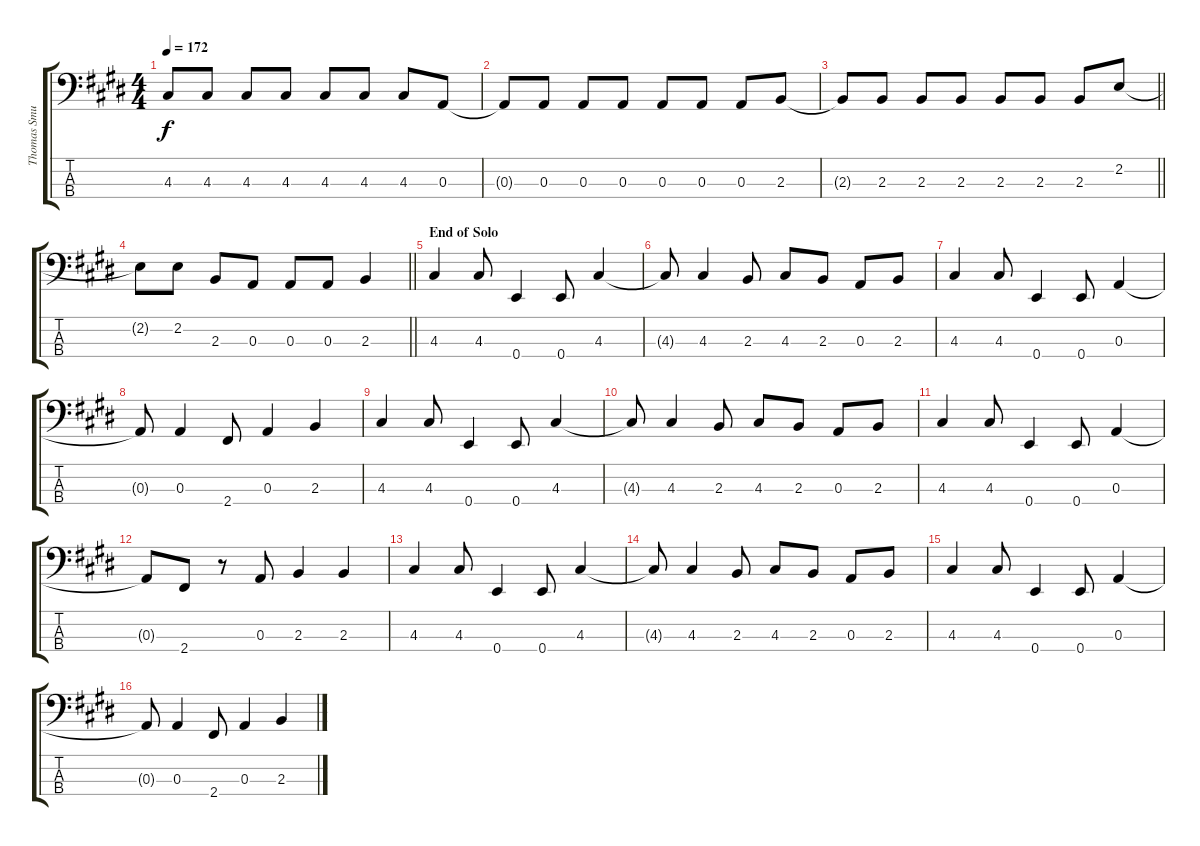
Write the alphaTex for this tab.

\track ("Thomas Smuszynski" "Thomas Smu") {instrument electricbassfinger}
\staff {score tabs}
\tuning (G2 D2 A1 E1) {hide}
\ts (4 4)
\tempo 172
\clef f4
\ks c#minor
4.3{t}.8{dy f} 4.3.8 4.3.8 4.3.8 4.3.8 4.3.8 4.3.8 0.3.8 |
0.3{t}.8 0.3.8 0.3.8 0.3.8 0.3.8 0.3.8 0.3.8 2.3.8 |
\barLineRight lightlight
2.3{t}.8 2.3.8 2.3.8 2.3.8 2.3.8 2.3.8 2.3.8 2.2.8 |
\barLineRight lightlight
2.2{t}.8 2.2.8 2.3.8 0.3.8 0.3.8 0.3.8 2.3.4 |
\section ("" "End of Solo")
4.3.4 4.3.8 0.4.4 0.4.8 4.3.4 |
4.3{t}.8 4.3.4 2.3.8 4.3.8 2.3.8 0.3.8 2.3.8 |
4.3.4 4.3.8 0.4.4 0.4.8 0.3.4 |
0.3{t}.8 0.3.4 2.4.8 0.3.4 2.3.4 |
4.3.4 4.3.8 0.4.4 0.4.8 4.3.4 |
4.3{t}.8 4.3.4 2.3.8 4.3.8 2.3.8 0.3.8 2.3.8 |
4.3.4 4.3.8 0.4.4 0.4.8 0.3.4 |
0.3{t}.8 2.4.8 r.8 0.3.8 2.3.4 2.3.4 |
4.3.4 4.3.8 0.4.4 0.4.8 4.3.4 |
4.3{t}.8 4.3.4 2.3.8 4.3.8 2.3.8 0.3.8 2.3.8 |
4.3.4 4.3.8 0.4.4 0.4.8 0.3.4 |
0.3{t}.8 0.3.4 2.4.8 0.3.4 2.3.4
